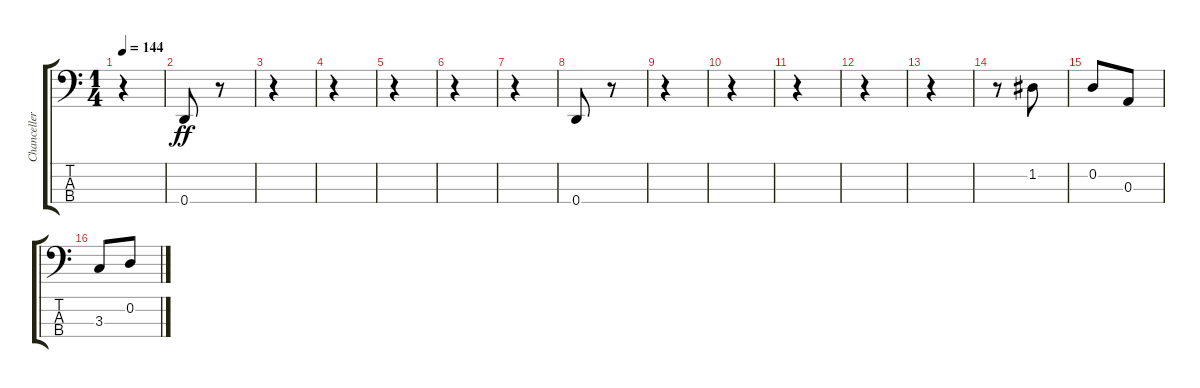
\track ("Chanceller" "Chanceller") {instrument electricbassfinger}
\staff {score tabs}
\tuning (G2 D2 A1 D1) {hide}
\ts (1 4)
\tempo 144
\clef f4
\ks c
r.4{dy f} |
0.4.8{dy ff} r.8 |
r.4 |
r.4 |
r.4 |
r.4 |
r.4 |
0.4.8 r.8 |
r.4 |
r.4 |
r.4 |
r.4 |
r.4 |
r.8 1.2.8 |
0.2.8 0.3.8 |
3.3.8 0.2.8
